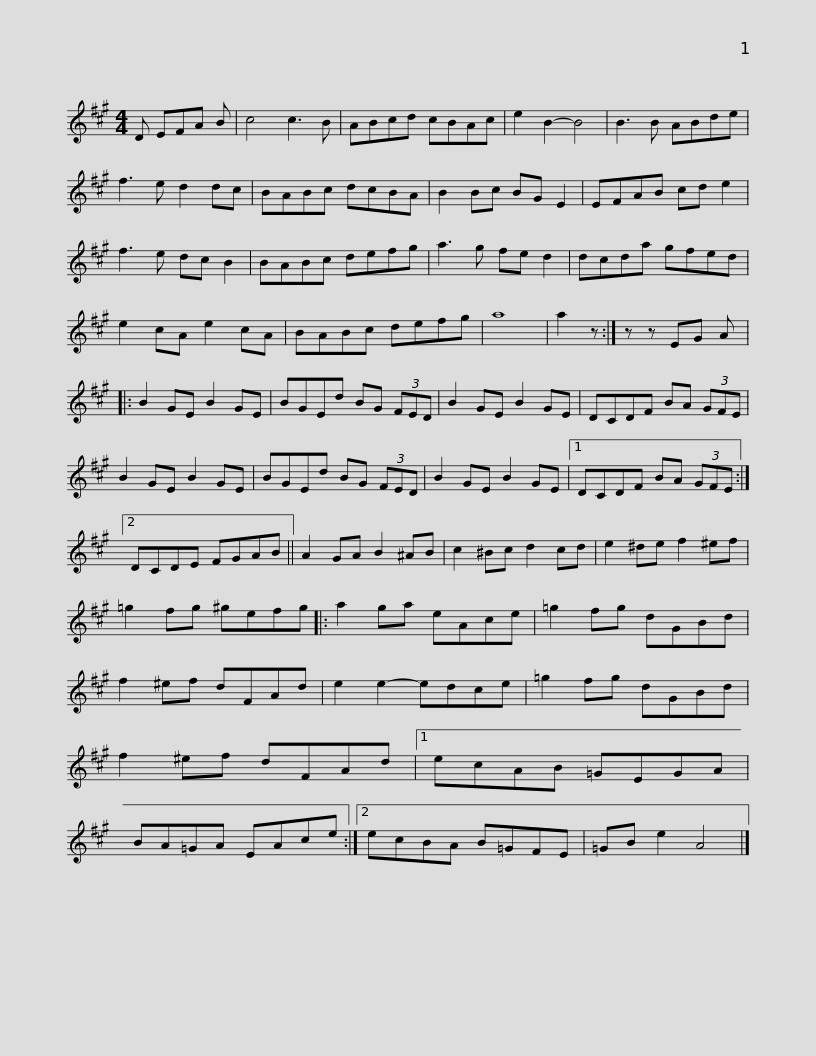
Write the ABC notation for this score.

X:1
L:1/8
M:4/4
I:linebreak $
K:A
V:1 treble
V:1
 D EFA B | c4 c3 B | ABcd cBAc | e2 B2- B4 | B3 B ABde | %5
 f3 e d2 dc | BABc dcBA |$ B2 Bc BG E2 | EFAB cd e2 | f3 e dc B2 | %10
 BABc defg | a3 g fe d2 | dcda gfed |$ e2 cA e2 cA | BABc defg | %15
 a8 | a2 z :| z z EG A |: B2 GE B2 GE | BGEd BG (3FED |$ %20
 B2 GE B2 GE | DCDF BA (3GFE | B2 GE B2 GE | BGEd BG (3FED | B2 GE B2 GE |1$ %25
 DCDF BA (3GFE :|2 DCDE FGAB || A2 GA B2 ^AB | c2 ^Bc d2 cd | e2 ^de f2 ^ef |$ %30
 =g2 fg ^gefg |: a2 ga eAce | =g2 fg dGBd | f2 ^ef dFAd | e2 e2- edce | %35
 =g2 fg dGBd |$ f2 ^ef dFAd |1 ecAB =GEGA | BA=GA EAce :|2 ecBA B=GFE | %40
 =GB e2 A4 |] %41
